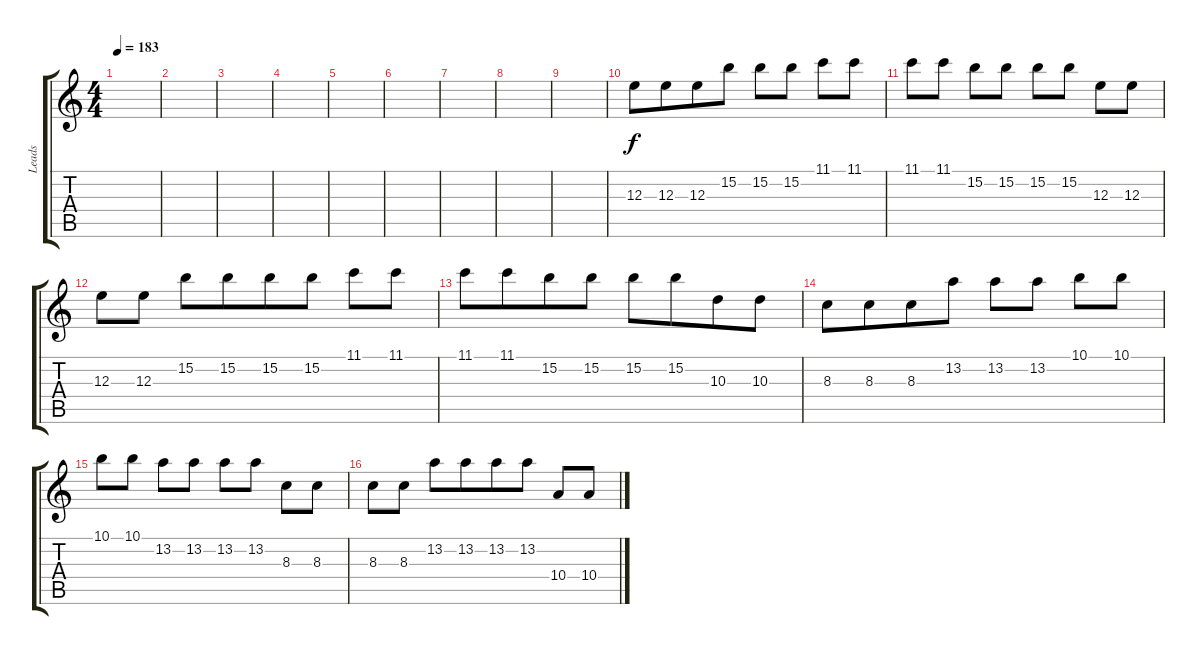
\track ("Leads" "Leads") {instrument distortionguitar}
\staff {score tabs}
\tuning (Db4 Ab3 E3 B2 Gb2 B1) {hide}
\ts (4 4)
\tempo 183
\clef g2
\ks c
|
|
|
|
|
|
|
|
|
12.3.8{beam merge} 12.3.8{beam merge} 12.3.8 15.2.8 15.2.8 15.2.8 11.1.8 11.1.8 |
11.1.8 11.1.8 15.2.8 15.2.8 15.2.8{beam merge} 15.2.8 12.3.8{beam merge} 12.3.8 |
12.3.8{beam merge} 12.3.8 15.2.8{beam merge} 15.2.8{beam merge} 15.2.8 15.2.8 11.1.8 11.1.8 |
11.1.8{beam merge} 11.1.8{beam merge} 15.2.8{beam merge} 15.2.8 15.2.8 15.2.8{beam merge} 10.3.8 10.3.8 |
8.3.8{beam merge} 8.3.8{beam merge} 8.3.8 13.2.8 13.2.8 13.2.8 10.1.8 10.1.8 |
10.1.8 10.1.8 13.2.8 13.2.8 13.2.8{beam merge} 13.2.8 8.3.8{beam merge} 8.3.8 |
8.3.8{beam merge} 8.3.8 13.2.8{beam merge} 13.2.8{beam merge} 13.2.8 13.2.8 10.4.8{beam merge} 10.4.8
